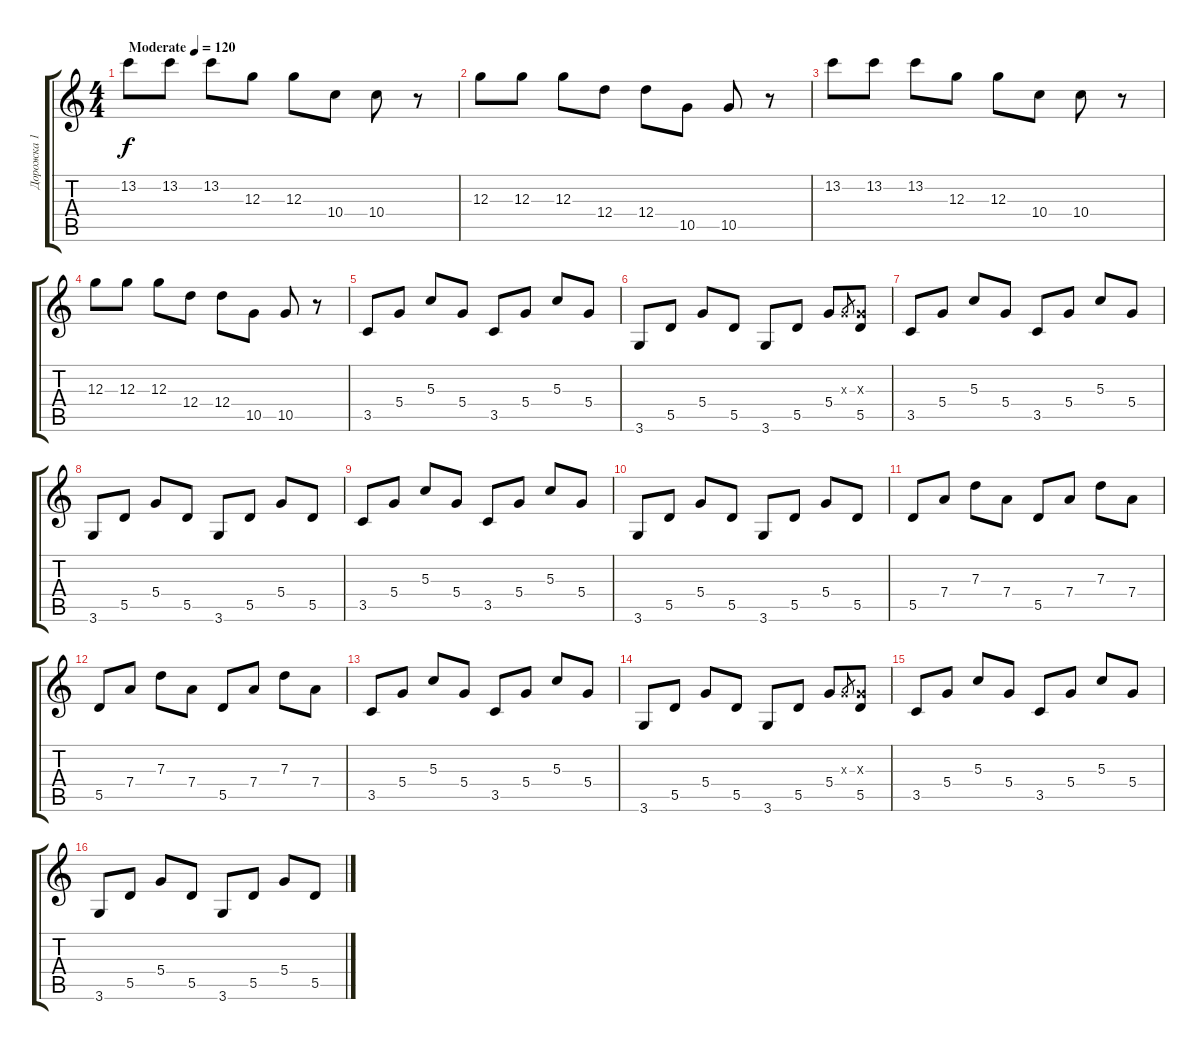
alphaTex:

\track ("Дорожка 1" "Дорожка 1") {instrument electricguitarjazz}
\staff {score tabs}
\tuning (E4 B3 G3 D3 A2 E2) {hide}
\ts (4 4)
\tempo (120 "Moderate")
\clef g2
\ks c
13.2.8{dy f instrument electricguitarjazz} 13.2.8 13.2.8 12.3.8 12.3.8 10.4.8 10.4.8 r.8 |
12.3.8 12.3.8 12.3.8 12.4.8 12.4.8 10.5.8 10.5.8 r.8 |
13.2.8 13.2.8 13.2.8 12.3.8 12.3.8 10.4.8 10.4.8 r.8 |
12.3.8 12.3.8 12.3.8 12.4.8 12.4.8 10.5.8 10.5.8 r.8 |
3.5.8 5.4.8 5.3.8 5.4.8 3.5.8 5.4.8 5.3.8 5.4.8 |
3.6.8 5.5.8 5.4.8 5.5.8 3.6.8 5.5.8 5.4.8 0.3{x}.8{gr} (0.3{x} 5.5).8 |
3.5.8 5.4.8 5.3.8 5.4.8 3.5.8 5.4.8 5.3.8 5.4.8 |
3.6.8 5.5.8 5.4.8 5.5.8 3.6.8 5.5.8 5.4.8 5.5.8 |
3.5.8 5.4.8 5.3.8 5.4.8 3.5.8 5.4.8 5.3.8 5.4.8 |
3.6.8 5.5.8 5.4.8 5.5.8 3.6.8 5.5.8 5.4.8 5.5.8 |
5.5.8 7.4.8 7.3.8 7.4.8 5.5.8 7.4.8 7.3.8 7.4.8 |
5.5.8 7.4.8 7.3.8 7.4.8 5.5.8 7.4.8 7.3.8 7.4.8 |
3.5.8 5.4.8 5.3.8 5.4.8 3.5.8 5.4.8 5.3.8 5.4.8 |
3.6.8 5.5.8 5.4.8 5.5.8 3.6.8 5.5.8 5.4.8 0.3{x}.8{gr} (0.3{x} 5.5).8 |
3.5.8 5.4.8 5.3.8 5.4.8 3.5.8 5.4.8 5.3.8 5.4.8 |
3.6.8 5.5.8 5.4.8 5.5.8 3.6.8 5.5.8 5.4.8 5.5.8
